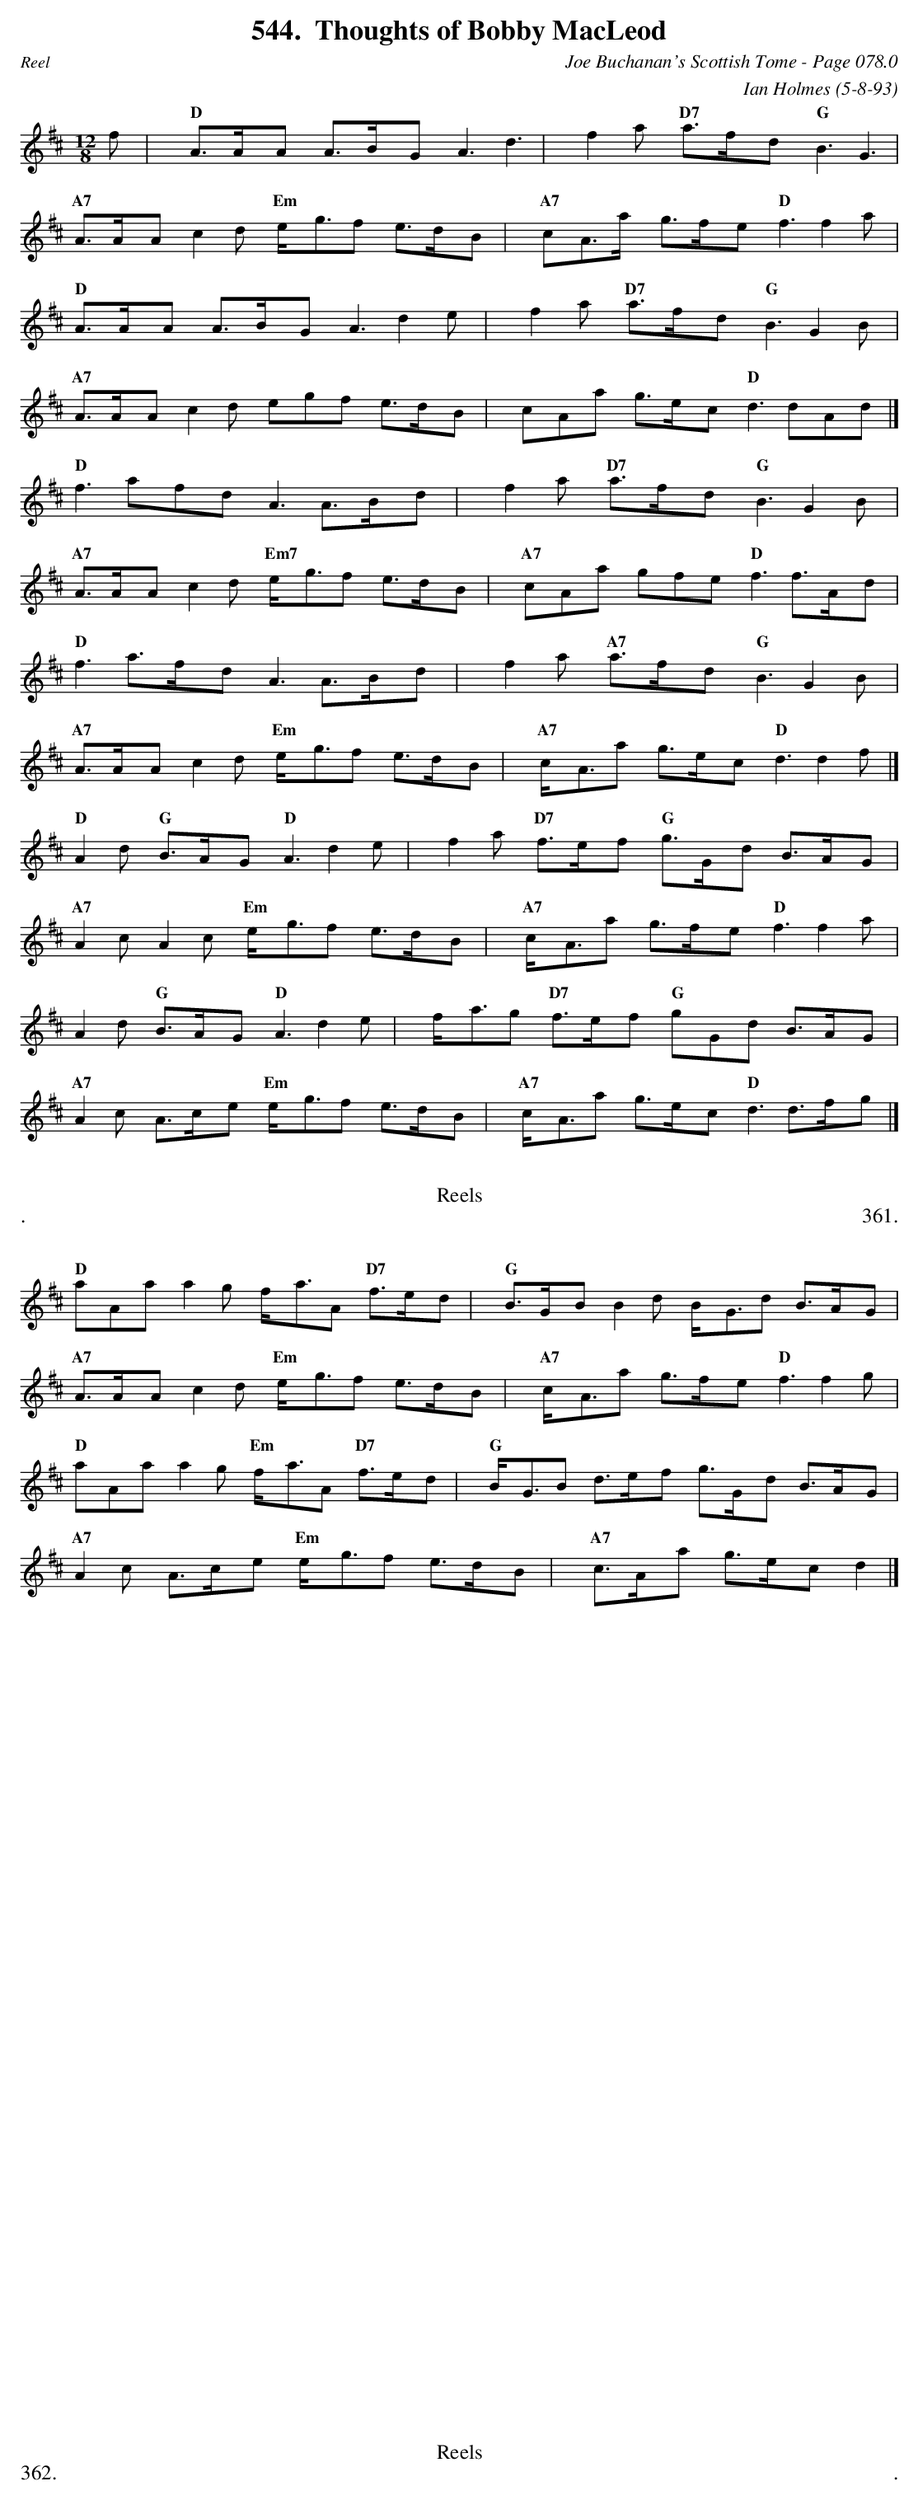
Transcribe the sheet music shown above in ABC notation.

X:1
T:Thoughts of Bobby MacLeod
C:Joe Buchanan's Scottish Tome - Page 078.0
C:Ian Holmes (5-8-93)
L:1/8
M:12/8
K:D
f | "D"A>AA A>BG A3 d3 | f2 a "D7"a>fd "G"B3 G3 |
"A7"A>AA c2 d "Em"e<gf e>dB | "A7"cA>a g>fe "D"f3 f2 a |
"D"A>AA A>BG A3 d2 e | f2 a "D7"a>fd "G"B3 G2 B |
"A7"A>AA c2 d egf e>dB | cAa g>ec "D"d3 dAd |]
"D"f3 afd A3 A>Bd | f2 a "D7"a>fd "G"B3 G2 B |
"A7"A>AA c2 d "Em7"e<gf e>dB | "A7"cAa gfe "D"f3 f>Ad |
"D"f3 a>fd A3 A>Bd | f2 a "A7"a>fd "G"B3 G2 B |
"A7"A>AA c2 d "Em"e<gf e>dB | "A7"c<Aa g>ec "D"d3 d2 f |]
"D"A2 d "G"B>AG "D"A3 d2 e | f2 a "D7"f>ef "G"g>Gd B>AG |
"A7"A2 c A2 c "Em"e<gf e>dB | "A7"c<Aa g>fe "D"f3 f2 a |
""A2 d "G"B>AG "D"A3 d2 e | f<ag "D7"f>ef "G"gGd B>AG |
"A7"A2 c A>ce "Em"e<gf e>dB | "A7"c<Aa g>ec "D"d3 d>fg |]
"D"aAa a2 g f<aA "D7"f>ed | "G"B>GB B2 d B<Gd B>AG |
"A7"A>AA c2 d "Em"e<gf e>dB | "A7"c<Aa g>fe "D"f3 f2 g |
"D"aAa a2 g "Em"f<aA "D7"f>ed | "G"B<GB d>ef g>Gd B>AG |
"A7"A2 c A>ce "Em"e<gf e>dB | "A7"c>Aa g>ec d2 |]
